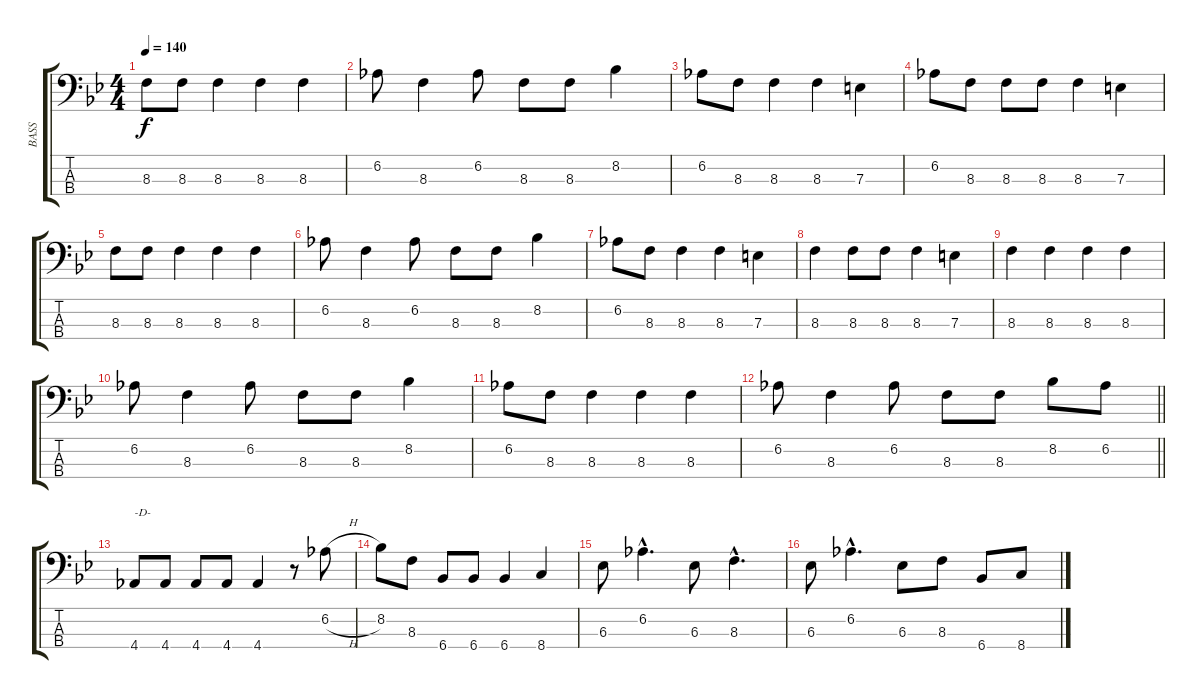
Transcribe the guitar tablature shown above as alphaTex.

\track ("BASS" "BASS") {instrument electricbassfinger}
\staff {score tabs}
\tuning (G2 D2 A1 E1) {hide}
\ts (4 4)
\tempo 140
\clef f4
\ks bb
8.3.8{dy f} 8.3.8 8.3.4 8.3.4 8.3.4 |
6.2.8 8.3.4 6.2.8 8.3.8 8.3.8 8.2.4 |
6.2.8 8.3.8 8.3.4 8.3.4 7.3.4 |
6.2.8 8.3.8 8.3.8 8.3.8 8.3.4 7.3.4 |
8.3.8 8.3.8 8.3.4 8.3.4 8.3.4 |
6.2.8 8.3.4 6.2.8 8.3.8 8.3.8 8.2.4 |
6.2.8 8.3.8 8.3.4 8.3.4 7.3.4 |
8.3.4 8.3.8 8.3.8 8.3.4 7.3.4 |
8.3.4 8.3.4 8.3.4 8.3.4 |
6.2.8 8.3.4 6.2.8 8.3.8 8.3.8 8.2.4 |
6.2.8 8.3.8 8.3.4 8.3.4 8.3.4 |
\barLineRight lightlight
6.2.8 8.3.4 6.2.8 8.3.8 8.3.8 8.2.8 6.2.8 |
4.4.8{txt "-D-"} 4.4.8 4.4.8 4.4.8 4.4.4 r.8 6.2{h}.8 |
8.2.8 8.3.8 6.4.8 6.4.8 6.4.4 8.4.4 |
6.3.8 6.2{hac}.4{d} 6.3.8 8.3{hac}.4{d} |
6.3.8 6.2{hac}.4{d} 6.3.8 8.3.8 6.4.8 8.4.8
